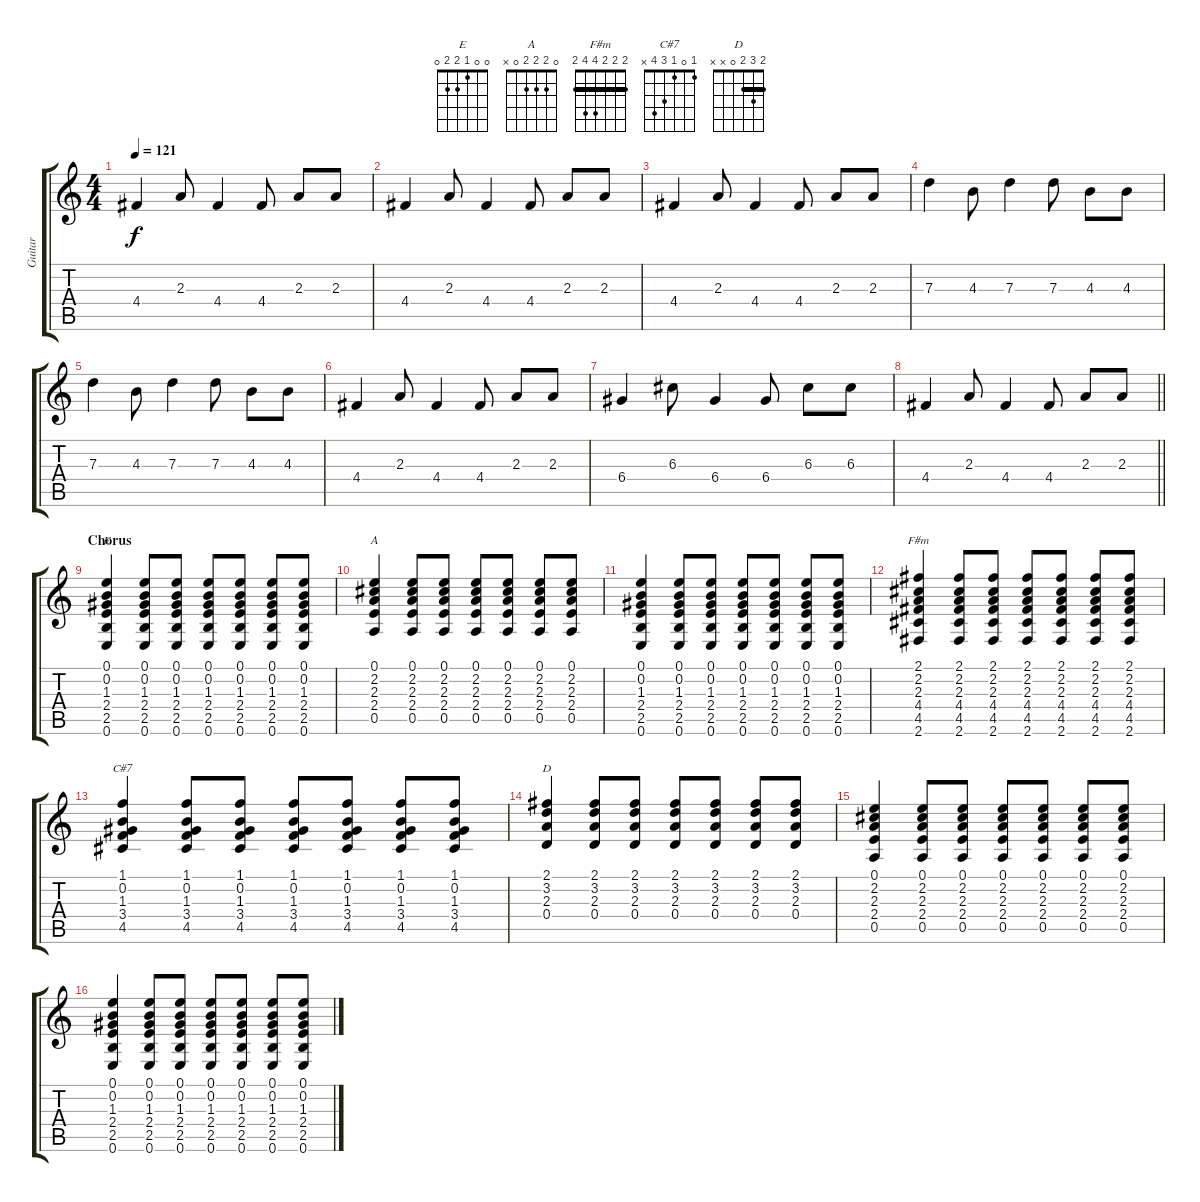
\track ("Guitar" "Guitar") {instrument electricguitarclean}
\staff {score tabs}
\tuning (E4 B3 G3 D3 A2 E2) {hide}
\chord ("E" 0 0 1 2 2 0)
\chord ("A" 0 2 2 2 0 x)
\chord ("F#m" 2 2 2 4 4 2) {barre 2}
\chord ("C#7" 1 0 1 3 4 x)
\chord ("D" 2 3 2 0 x x) {barre 2}
\ts (4 4)
\tempo 121
\clef g2
\ks c
4.4.4{dy f} 2.3.8 4.4.4 4.4.8 2.3.8 2.3.8 |
4.4.4 2.3.8 4.4.4 4.4.8 2.3.8 2.3.8 |
4.4.4 2.3.8 4.4.4 4.4.8 2.3.8 2.3.8 |
7.3.4 4.3.8 7.3.4 7.3.8 4.3.8 4.3.8 |
7.3.4 4.3.8 7.3.4 7.3.8 4.3.8 4.3.8 |
4.4.4 2.3.8 4.4.4 4.4.8 2.3.8 2.3.8 |
6.4.4 6.3.8 6.4.4 6.4.8 6.3.8 6.3.8 |
\barLineRight lightlight
4.4.4 2.3.8 4.4.4 4.4.8 2.3.8 2.3.8 |
\section ("" "Chorus")
(0.1 0.2 1.3 2.4 2.5 0.6).4{ch "E"} (0.1 0.2 1.3 2.4 2.5 0.6).8 (0.1 0.2 1.3 2.4 2.5 0.6).8 (0.1 0.2 1.3 2.4 2.5 0.6).8 (0.1 0.2 1.3 2.4 2.5 0.6).8 (0.1 0.2 1.3 2.4 2.5 0.6).8 (0.1 0.2 1.3 2.4 2.5 0.6).8 |
(0.1 2.2 2.3 2.4 0.5).4{ch "A"} (0.1 2.2 2.3 2.4 0.5).8 (0.1 2.2 2.3 2.4 0.5).8 (0.1 2.2 2.3 2.4 0.5).8 (0.1 2.2 2.3 2.4 0.5).8 (0.1 2.2 2.3 2.4 0.5).8 (0.1 2.2 2.3 2.4 0.5).8 |
(0.1 0.2 1.3 2.4 2.5 0.6).4 (0.1 0.2 1.3 2.4 2.5 0.6).8 (0.1 0.2 1.3 2.4 2.5 0.6).8 (0.1 0.2 1.3 2.4 2.5 0.6).8 (0.1 0.2 1.3 2.4 2.5 0.6).8 (0.1 0.2 1.3 2.4 2.5 0.6).8 (0.1 0.2 1.3 2.4 2.5 0.6).8 |
(2.1 2.2 2.3 4.4 4.5 2.6).4{ch "F#m"} (2.1 2.2 2.3 4.4 4.5 2.6).8 (2.1 2.2 2.3 4.4 4.5 2.6).8 (2.1 2.2 2.3 4.4 4.5 2.6).8 (2.1 2.2 2.3 4.4 4.5 2.6).8 (2.1 2.2 2.3 4.4 4.5 2.6).8 (2.1 2.2 2.3 4.4 4.5 2.6).8 |
(1.1 0.2 1.3 3.4 4.5).4{ch "C#7"} (1.1 0.2 1.3 3.4 4.5).8 (1.1 0.2 1.3 3.4 4.5).8 (1.1 0.2 1.3 3.4 4.5).8 (1.1 0.2 1.3 3.4 4.5).8 (1.1 0.2 1.3 3.4 4.5).8 (1.1 0.2 1.3 3.4 4.5).8 |
(2.1 3.2 2.3 0.4).4{ch "D"} (2.1 3.2 2.3 0.4).8 (2.1 3.2 2.3 0.4).8 (2.1 3.2 2.3 0.4).8 (2.1 3.2 2.3 0.4).8 (2.1 3.2 2.3 0.4).8 (2.1 3.2 2.3 0.4).8 |
(0.1 2.2 2.3 2.4 0.5).4 (0.1 2.2 2.3 2.4 0.5).8 (0.1 2.2 2.3 2.4 0.5).8 (0.1 2.2 2.3 2.4 0.5).8 (0.1 2.2 2.3 2.4 0.5).8 (0.1 2.2 2.3 2.4 0.5).8 (0.1 2.2 2.3 2.4 0.5).8 |
(0.1 0.2 1.3 2.4 2.5 0.6).4 (0.1 0.2 1.3 2.4 2.5 0.6).8 (0.1 0.2 1.3 2.4 2.5 0.6).8 (0.1 0.2 1.3 2.4 2.5 0.6).8 (0.1 0.2 1.3 2.4 2.5 0.6).8 (0.1 0.2 1.3 2.4 2.5 0.6).8 (0.1 0.2 1.3 2.4 2.5 0.6).8
